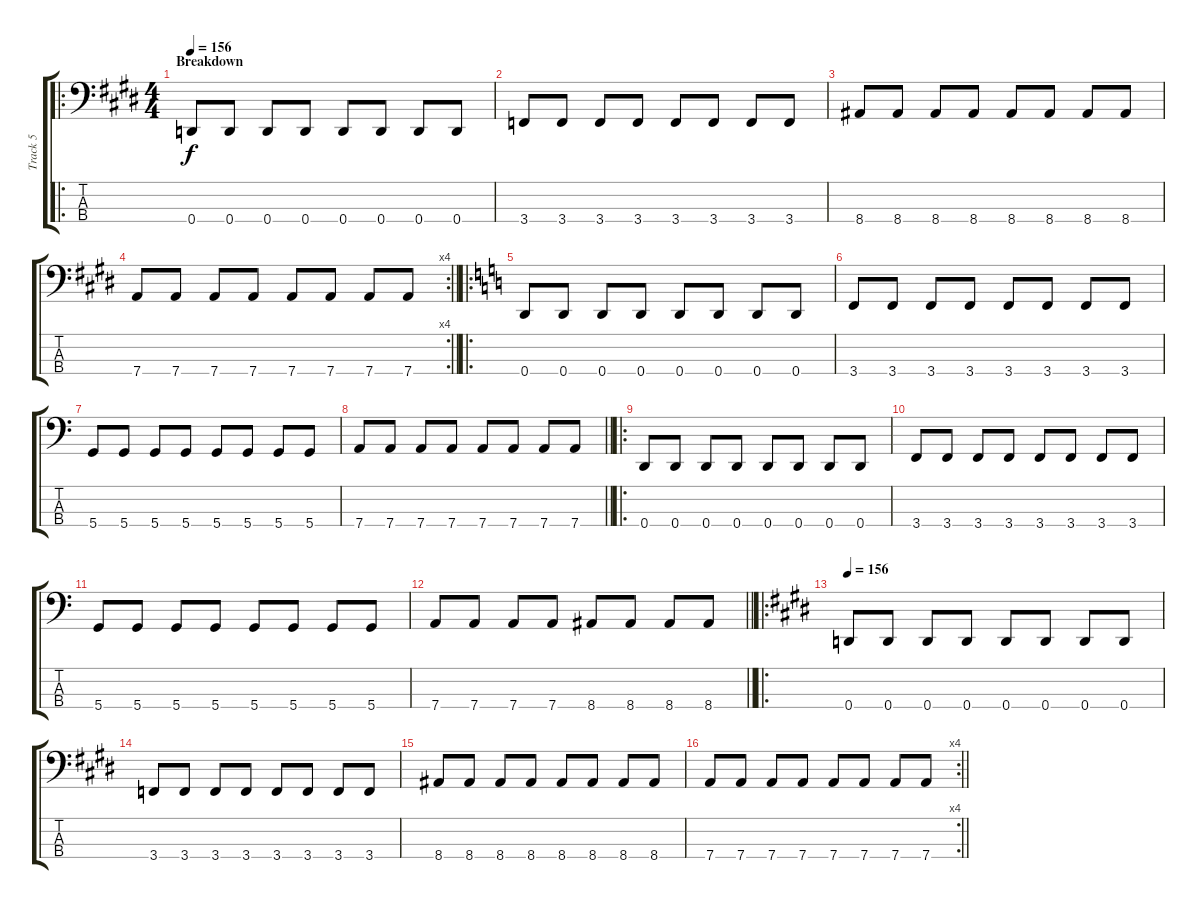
\track ("Track 5" "Track 5") {instrument electricbasspick}
\staff {score tabs}
\tuning (G2 D2 A1 D1) {hide}
\ro
\ts (4 4)
\section ("" "Breakdown")
\tempo 156
\clef f4
\ks c#minor
0.4.8{dy f} 0.4.8 0.4.8 0.4.8 0.4.8 0.4.8 0.4.8 0.4.8 |
3.4.8 3.4.8 3.4.8 3.4.8 3.4.8 3.4.8 3.4.8 3.4.8 |
8.4.8 8.4.8 8.4.8 8.4.8 8.4.8 8.4.8 8.4.8 8.4.8 |
\rc 4
\barLineRight lightlight
7.4.8 7.4.8 7.4.8 7.4.8 7.4.8 7.4.8 7.4.8 7.4.8 |
\ro
\ks c
0.4.8 0.4.8 0.4.8 0.4.8 0.4.8 0.4.8 0.4.8 0.4.8 |
3.4.8 3.4.8 3.4.8 3.4.8 3.4.8 3.4.8 3.4.8 3.4.8 |
5.4.8 5.4.8 5.4.8 5.4.8 5.4.8 5.4.8 5.4.8 5.4.8 |
\barLineRight lightlight
7.4.8 7.4.8 7.4.8 7.4.8 7.4.8 7.4.8 7.4.8 7.4.8 |
\ro
0.4.8 0.4.8 0.4.8 0.4.8 0.4.8 0.4.8 0.4.8 0.4.8 |
3.4.8 3.4.8 3.4.8 3.4.8 3.4.8 3.4.8 3.4.8 3.4.8 |
5.4.8 5.4.8 5.4.8 5.4.8 5.4.8 5.4.8 5.4.8 5.4.8 |
\barLineRight lightlight
7.4.8 7.4.8 7.4.8 7.4.8 8.4.8 8.4.8 8.4.8 8.4.8 |
\ro
\tempo 156
\ks c#minor
0.4.8 0.4.8 0.4.8 0.4.8 0.4.8 0.4.8 0.4.8 0.4.8 |
3.4.8 3.4.8 3.4.8 3.4.8 3.4.8 3.4.8 3.4.8 3.4.8 |
8.4.8 8.4.8 8.4.8 8.4.8 8.4.8 8.4.8 8.4.8 8.4.8 |
\rc 4
\barLineRight lightlight
7.4.8 7.4.8 7.4.8 7.4.8 7.4.8 7.4.8 7.4.8 7.4.8
